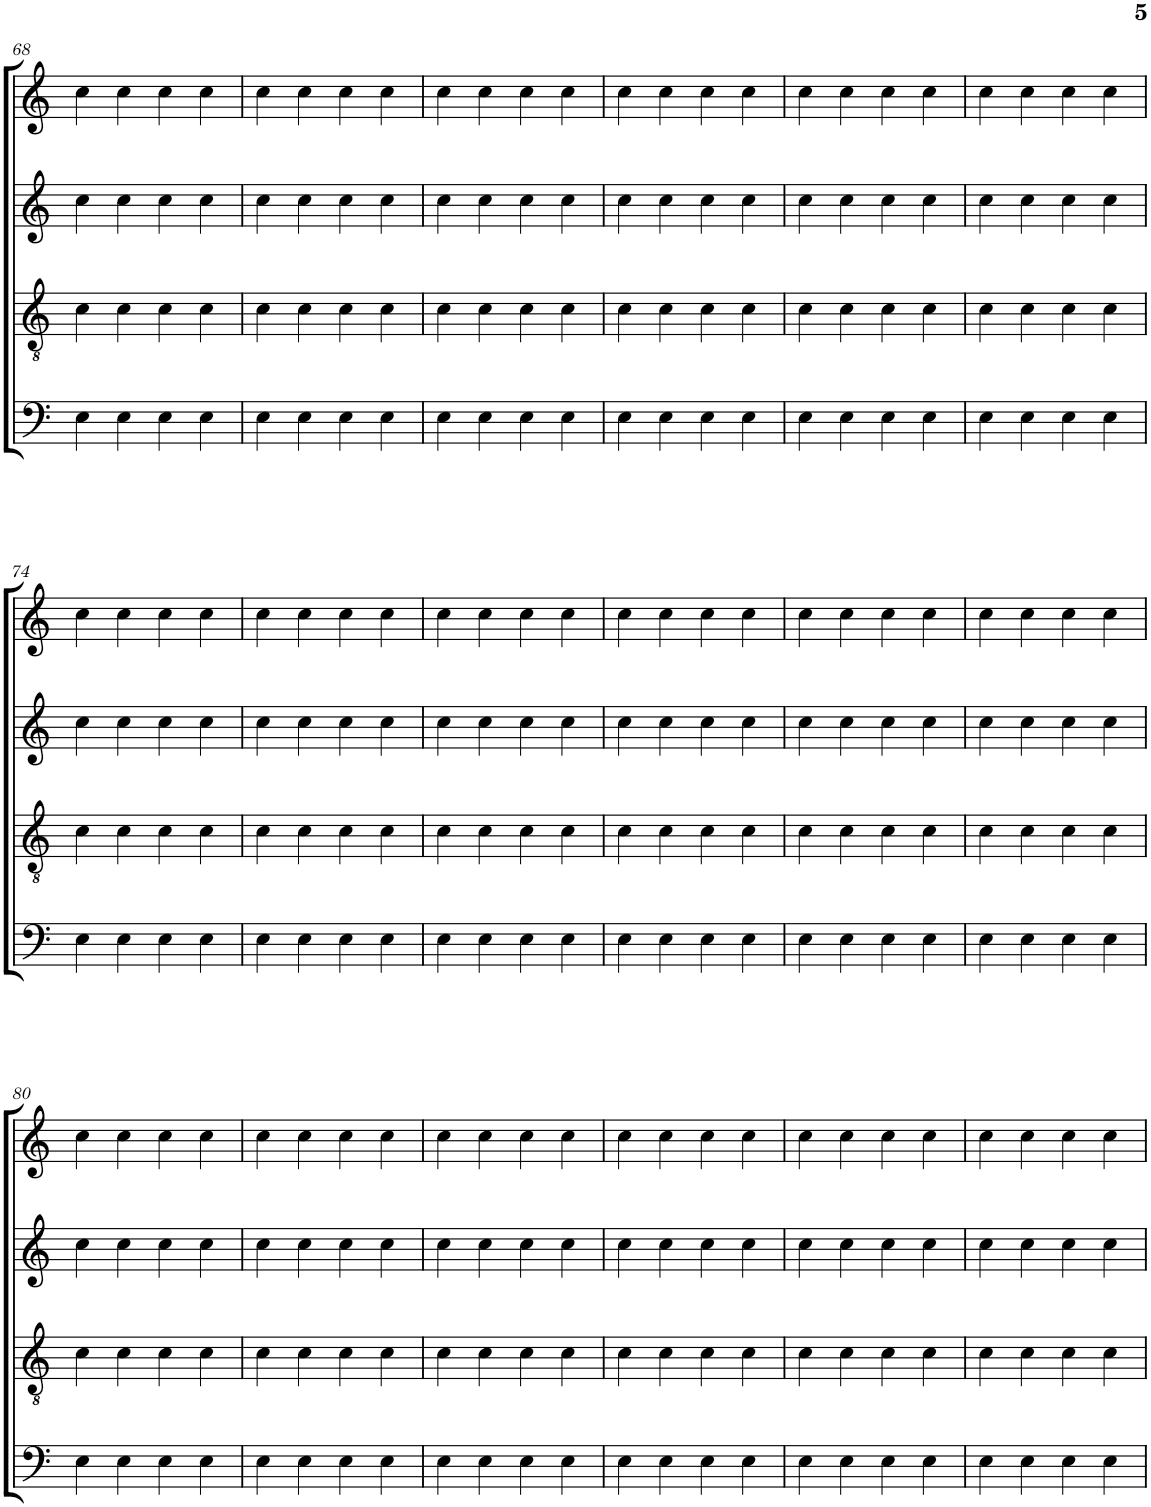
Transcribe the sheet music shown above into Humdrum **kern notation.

**kern	**kern	**kern	**kern
*part4	*part3	*part2	*part1
*staff4	*staff3	*staff2	*staff1
*I"B	*I"T	*I"A	*I"S
!!LO:PB:g=z
*clefF4	*clefGv2	*clefG2	*clefG2
*k[]	*k[]	*k[]	*k[]
*M4/4	*M4/4	*M4/4	*M4/4
=68	=68	=68	=68
4E\	4c\	4cc\	4cc\
4E\	4c\	4cc\	4cc\
4E\	4c\	4cc\	4cc\
4E\	4c\	4cc\	4cc\
=69	=69	=69	=69
4E\	4c\	4cc\	4cc\
4E\	4c\	4cc\	4cc\
4E\	4c\	4cc\	4cc\
4E\	4c\	4cc\	4cc\
=70	=70	=70	=70
4E\	4c\	4cc\	4cc\
4E\	4c\	4cc\	4cc\
4E\	4c\	4cc\	4cc\
4E\	4c\	4cc\	4cc\
=71	=71	=71	=71
4E\	4c\	4cc\	4cc\
4E\	4c\	4cc\	4cc\
4E\	4c\	4cc\	4cc\
4E\	4c\	4cc\	4cc\
=72	=72	=72	=72
4E\	4c\	4cc\	4cc\
4E\	4c\	4cc\	4cc\
4E\	4c\	4cc\	4cc\
4E\	4c\	4cc\	4cc\
=73	=73	=73	=73
4E\	4c\	4cc\	4cc\
4E\	4c\	4cc\	4cc\
4E\	4c\	4cc\	4cc\
4E\	4c\	4cc\	4cc\
!!LO:LB:g=z
=74	=74	=74	=74
4E\	4c\	4cc\	4cc\
4E\	4c\	4cc\	4cc\
4E\	4c\	4cc\	4cc\
4E\	4c\	4cc\	4cc\
=75	=75	=75	=75
4E\	4c\	4cc\	4cc\
4E\	4c\	4cc\	4cc\
4E\	4c\	4cc\	4cc\
4E\	4c\	4cc\	4cc\
=76	=76	=76	=76
4E\	4c\	4cc\	4cc\
4E\	4c\	4cc\	4cc\
4E\	4c\	4cc\	4cc\
4E\	4c\	4cc\	4cc\
=77	=77	=77	=77
4E\	4c\	4cc\	4cc\
4E\	4c\	4cc\	4cc\
4E\	4c\	4cc\	4cc\
4E\	4c\	4cc\	4cc\
=78	=78	=78	=78
4E\	4c\	4cc\	4cc\
4E\	4c\	4cc\	4cc\
4E\	4c\	4cc\	4cc\
4E\	4c\	4cc\	4cc\
=79	=79	=79	=79
4E\	4c\	4cc\	4cc\
4E\	4c\	4cc\	4cc\
4E\	4c\	4cc\	4cc\
4E\	4c\	4cc\	4cc\
!!LO:LB:g=z
=80	=80	=80	=80
4E\	4c\	4cc\	4cc\
4E\	4c\	4cc\	4cc\
4E\	4c\	4cc\	4cc\
4E\	4c\	4cc\	4cc\
=81	=81	=81	=81
4E\	4c\	4cc\	4cc\
4E\	4c\	4cc\	4cc\
4E\	4c\	4cc\	4cc\
4E\	4c\	4cc\	4cc\
=82	=82	=82	=82
4E\	4c\	4cc\	4cc\
4E\	4c\	4cc\	4cc\
4E\	4c\	4cc\	4cc\
4E\	4c\	4cc\	4cc\
=83	=83	=83	=83
4E\	4c\	4cc\	4cc\
4E\	4c\	4cc\	4cc\
4E\	4c\	4cc\	4cc\
4E\	4c\	4cc\	4cc\
=84	=84	=84	=84
4E\	4c\	4cc\	4cc\
4E\	4c\	4cc\	4cc\
4E\	4c\	4cc\	4cc\
4E\	4c\	4cc\	4cc\
=85	=85	=85	=85
4E\	4c\	4cc\	4cc\
4E\	4c\	4cc\	4cc\
4E\	4c\	4cc\	4cc\
4E\	4c\	4cc\	4cc\
=	=	=	=
*-	*-	*-	*-
